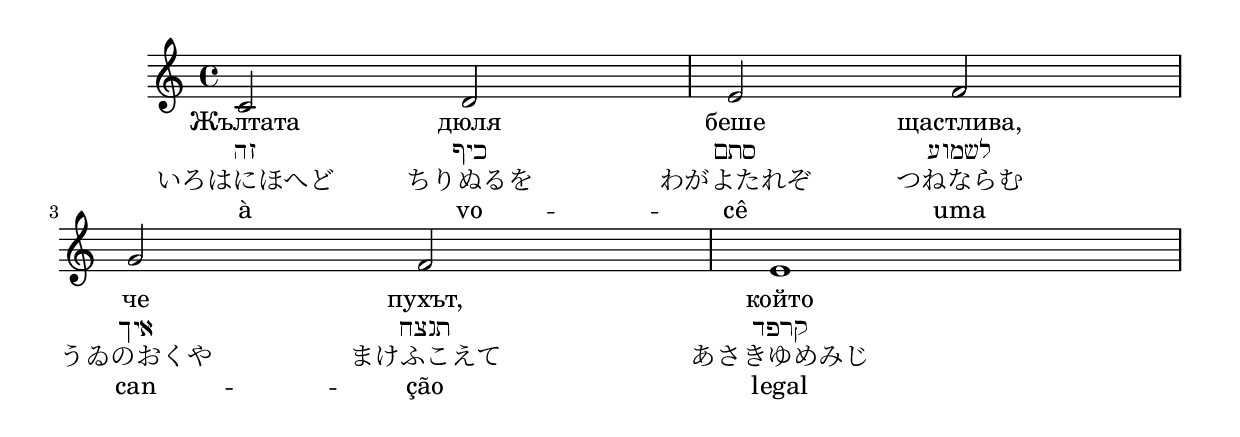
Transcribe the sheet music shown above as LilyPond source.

%% Do not edit this file; it is auto-generated from LSR http://lsr.dsi.unimi.it
%% This file is in the public domain.
\version "2.13.1"

\header {
  lsrtags = "text"

  texidoc = "
Various scripts may be used for texts (like titles and lyrics) by
entering them in UTF-8 encoding, and using a Pango based backend. 
Depending on the fonts installed, this fragment will render Bulgarian
(Cyrillic), Hebrew, Japanese and Portuguese.

"
  doctitle = "UTF-8"
} % begin verbatim

% end verbatim - this comment is a hack to prevent texinfo.tex
% from choking on non-European UTF-8 subsets

%% Edit this file using a Unicode aware editor, such as GVIM, GEDIT, Emacs

%{

You may have to install additional fonts.

Red Hat Fedora

    taipeifonts fonts-xorg-truetype ttfonts-ja fonts-arabic \
   ttfonts-zh_CN fonts-ja fonts-hebrew 

Debian GNU/Linux

   apt-get install emacs-intl-fonts xfonts-intl-.* \
  ttf-kochi-gothic ttf-kochi-mincho \
  xfonts-bolkhov-75dpi xfonts-cronyx-100dpi xfonts-cronyx-75dpi 
%}

% Cyrillic font
bulgarian = \lyricmode {
  Жълтата дюля беше щастлива, че пухът, който цъфна, замръзна като гьон.
}

hebrew = \lyricmode {
  זה כיף סתם לשמוע איך תנצח קרפד עץ טוב בגן.
}

japanese = \lyricmode {
  いろはにほへど ちりぬるを
  わがよたれぞ  つねならむ
  うゐのおくや  まけふこえて
  あさきゆめみじ ゑひもせず
}

% "a legal song to you"
portuguese = \lyricmode {
  à vo -- cê uma can -- ção legal
}

\relative c' {
  c2 d
  e2 f
  g2 f
  e1
}
\addlyrics { \bulgarian }
\addlyrics { \hebrew }
\addlyrics { \japanese }
\addlyrics { \portuguese }
